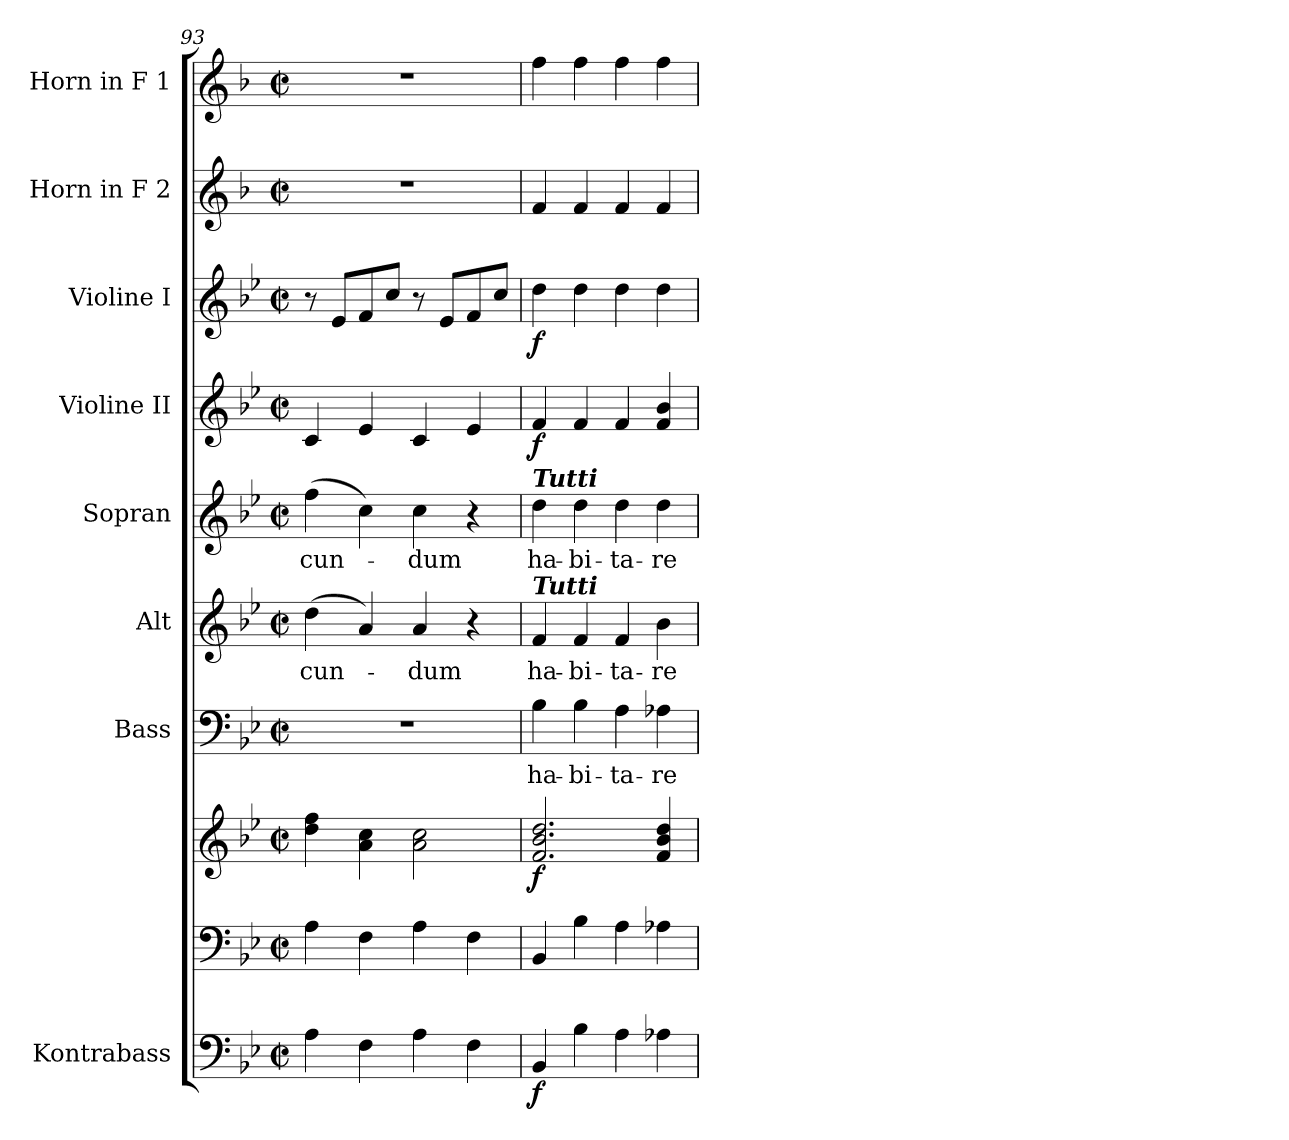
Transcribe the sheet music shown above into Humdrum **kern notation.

**kern	**dynam	**kern	**kern	**dynam	**kern	**text	**kern	**text	**kern	**text	**kern	**dynam	**kern	**dynam	**kern	**kern
*part9	*part9	*part8	*part8	*part8	*part7	*part7	*part6	*part6	*part5	*part5	*part4	*part4	*part3	*part3	*part2	*part1
*staff10	*staff10	*staff9	*staff8	*staff8/9	*staff7	*staff7	*staff6	*staff6	*staff5	*staff5	*staff4	*staff4	*staff3	*staff3	*staff2	*staff1
*I"Kontrabass	*	*	*	*	*I"Bass	*	*I"Alt	*	*I"Sopran	*	*I"Violine II	*	*I"Violine I	*	*I"Horn in F 2	*I"Horn in F 1
*I'Kb.	*	*	*	*	*I'B.	*	*I'A.	*	*I'S.	*	*I'Vl. II	*	*I'Vl. I	*	*	*
!!LO:PB:g=z
*clefF4	*	*clefF4	*clefG2	*	*clefF4	*	*clefG2	*	*clefG2	*	*clefG2	*	*clefG2	*	*clefG2	*clefG2
*ITrd7c12	*	*	*	*	*	*	*	*	*	*	*	*	*	*	*ITrd4c7	*ITrd4c7
*k[b-e-]	*	*k[b-e-]	*k[b-e-]	*	*k[b-e-]	*	*k[b-e-]	*	*k[b-e-]	*	*k[b-e-]	*	*k[b-e-]	*	*k[b-e-]	*k[b-e-]
*B-:	*	*B-:	*B-:	*	*B-:	*	*B-:	*	*B-:	*	*B-:	*	*B-:	*	*B-:	*B-:
*M2/2	*	*M2/2	*M2/2	*	*M2/2	*	*M2/2	*	*M2/2	*	*M2/2	*	*M2/2	*	*M2/2	*M2/2
*met(c|)	*	*met(c|)	*met(c|)	*	*met(c|)	*	*met(c|)	*	*met(c|)	*	*met(c|)	*	*met(c|)	*	*met(c|)	*met(c|)
=93	=93	=93	=93	=93	=93	=93	=93	=93	=93	=93	=93	=93	=93	=93	=93	=93
!	!	!	!	!	!	!	!	!LO:LY:b	!	!LO:LY:b	!	!	!	!	!	!
4AA\	.	4A\	4dd\ 4ff\	.	1r	.	(>4dd\	-cun-	(>4ff\	-cun-	4c/	.	8r	.	1r	1r
.	.	.	.	.	.	.	.	.	.	.	.	.	8e-/L	.	.	.
4FF\	.	4F\	4a\ 4cc\	.	.	.	4a/)	.	4cc\)	.	4e-/	.	8f/	.	.	.
.	.	.	.	.	.	.	.	.	.	.	.	.	8cc/J	.	.	.
!	!	!	!	!	!	!	!	!LO:LY:b	!	!LO:LY:b	!	!	!	!	!	!
4AA\	.	4A\	2a\ 2cc\	.	.	.	4a/	-dum	4cc\	-dum	4c/	.	8r	.	.	.
.	.	.	.	.	.	.	.	.	.	.	.	.	8e-/L	.	.	.
4FF\	.	4F\	.	.	.	.	4r	.	4r	.	4e-/	.	8f/	.	.	.
.	.	.	.	.	.	.	.	.	.	.	.	.	8cc/J	.	.	.
=94	=94	=94	=94	=94	=94	=94	=94	=94	=94	=94	=94	=94	=94	=94	=94	=94
!	!	!	!	!	!	!	!	!	!LO:TX:a:Bi:t=Tutti	!	!	!	!	!	!	!
!	!	!	!	!	!	!	!LO:TX:a:Bi:t=Tutti	!	!	!	!	!	!	!	!	!
!	!LO:DY:b	!	!	!LO:DY:b	!	!LO:LY:b	!	!LO:LY:b	!	!LO:LY:b	!	!LO:DY:b	!	!LO:DY:b	!	!
4BBB-/	f	4BB-/	2.f/ 2.b-/ 2.dd/	f	4B-\	ha-	4f/	ha-	4dd\	ha-	4f/	f	4dd\	f	4B-/	4b-\
!	!	!	!	!	!	!LO:LY:b	!	!LO:LY:b	!	!LO:LY:b	!	!	!	!	!	!
4BB-\	.	4B-\	.	.	4B-\	-bi-	4f/	-bi-	4dd\	-bi-	4f/	.	4dd\	.	4B-/	4b-\
!	!	!	!	!	!	!LO:LY:b	!	!LO:LY:b	!	!LO:LY:b	!	!	!	!	!	!
4AA\	.	4A\	.	.	4A\	-ta-	4f/	-ta-	4dd\	-ta-	4f/	.	4dd\	.	4B-/	4b-\
!	!	!	!	!	!	!LO:LY:b	!	!LO:LY:b	!	!LO:LY:b	!	!	!	!	!	!
4AA-X\	.	4A-X\	4f/ 4b-/ 4dd/	.	4A-X\	-re	4b-\	-re	4dd\	-re	4f/ 4b-/	.	4dd\	.	4B-/	4b-\
=	=	=	=	=	=	=	=	=	=	=	=	=	=	=	=	=
*-	*-	*-	*-	*-	*-	*-	*-	*-	*-	*-	*-	*-	*-	*-	*-	*-
